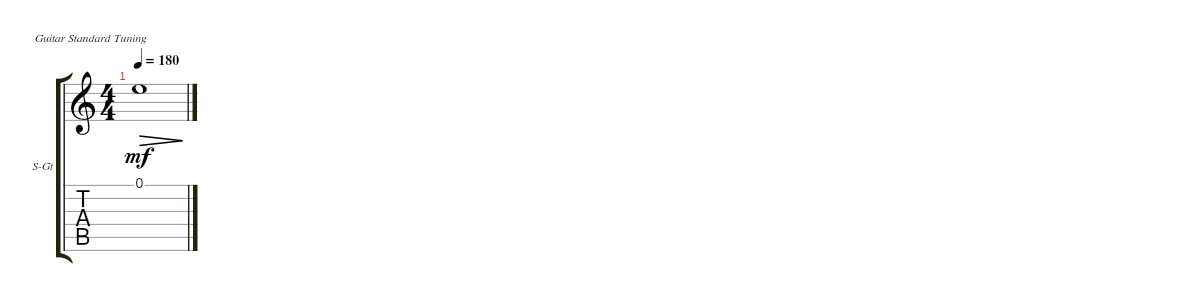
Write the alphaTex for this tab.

\defaultSystemsLayout 4
\bracketExtendMode groupsimilarinstruments
\firstSystemTrackNameOrientation horizontal
\otherSystemsTrackNameOrientation horizontal
\track ("Steel Guitar" "S-Gt") {instrument acousticguitarsteel}
\staff {score tabs}
\tuning (E4 B3 G3 D3 A2 E2)
\ts (4 4)
\tempo 180
\clef g2
\ks c
0.1.1{dec dy mf}
